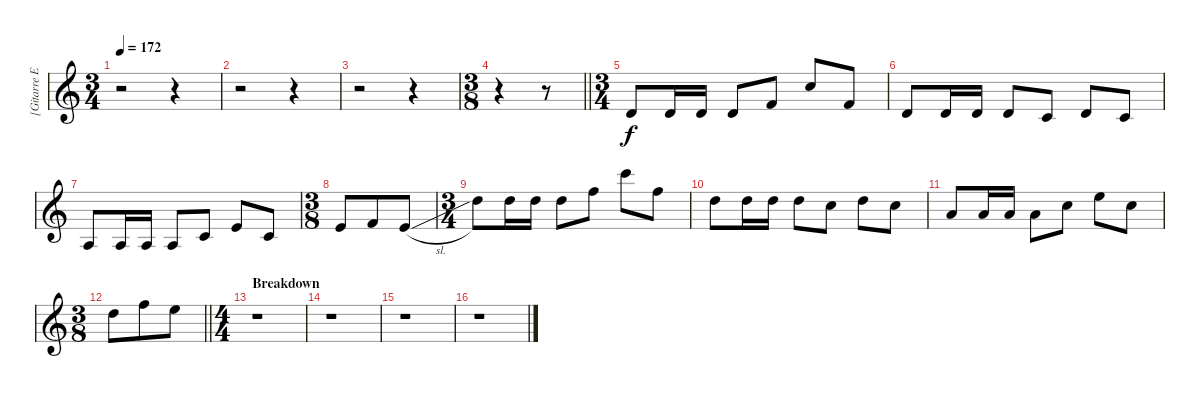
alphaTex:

\track ("[Gitarre Effekt I]" "[Gitarre E") {instrument overdrivenguitar}
\staff {score}
\tuning (E4 B3 G3 D3 A2 E2) {hide}
\ts (3 4)
\tempo 172
\clef g2
\ks c
r.2{dy f} r.4 |
r.2 r.4 |
r.2 r.4 |
\ts (3 8)
\barLineRight lightlight
r.4 r.8 |
\ts (3 4)
5.5.8{volume 16 balance 8 instrument distortionguitar} 5.5.16 5.5.16 5.5.8 3.4.8 5.3.8 3.4.8 |
5.5.8 5.5.16 5.5.16 5.5.8 3.5.8 5.5.8 3.5.8 |
0.5.8 0.5.16 0.5.16 0.5.8 3.5.8 2.4.8 3.5.8 |
\ts (3 8)
2.4.8 3.4.8 2.4{sl}.8 |
\ts (3 4)
12.4.8 12.4.16 12.4.16 12.4.8 10.3.8 13.2.8 10.3.8 |
12.4.8 12.4.16 12.4.16 12.4.8 10.4.8 12.4.8 10.4.8 |
7.4.8 7.4.16 7.4.16 7.4.8 10.4.8 9.3.8 10.4.8 |
\ts (3 8)
\barLineRight lightlight
7.3.8 10.3.8 9.3.8 |
\ts (4 4)
\section ("" "Breakdown")
r.1 |
r.1 |
r.1 |
r.1
